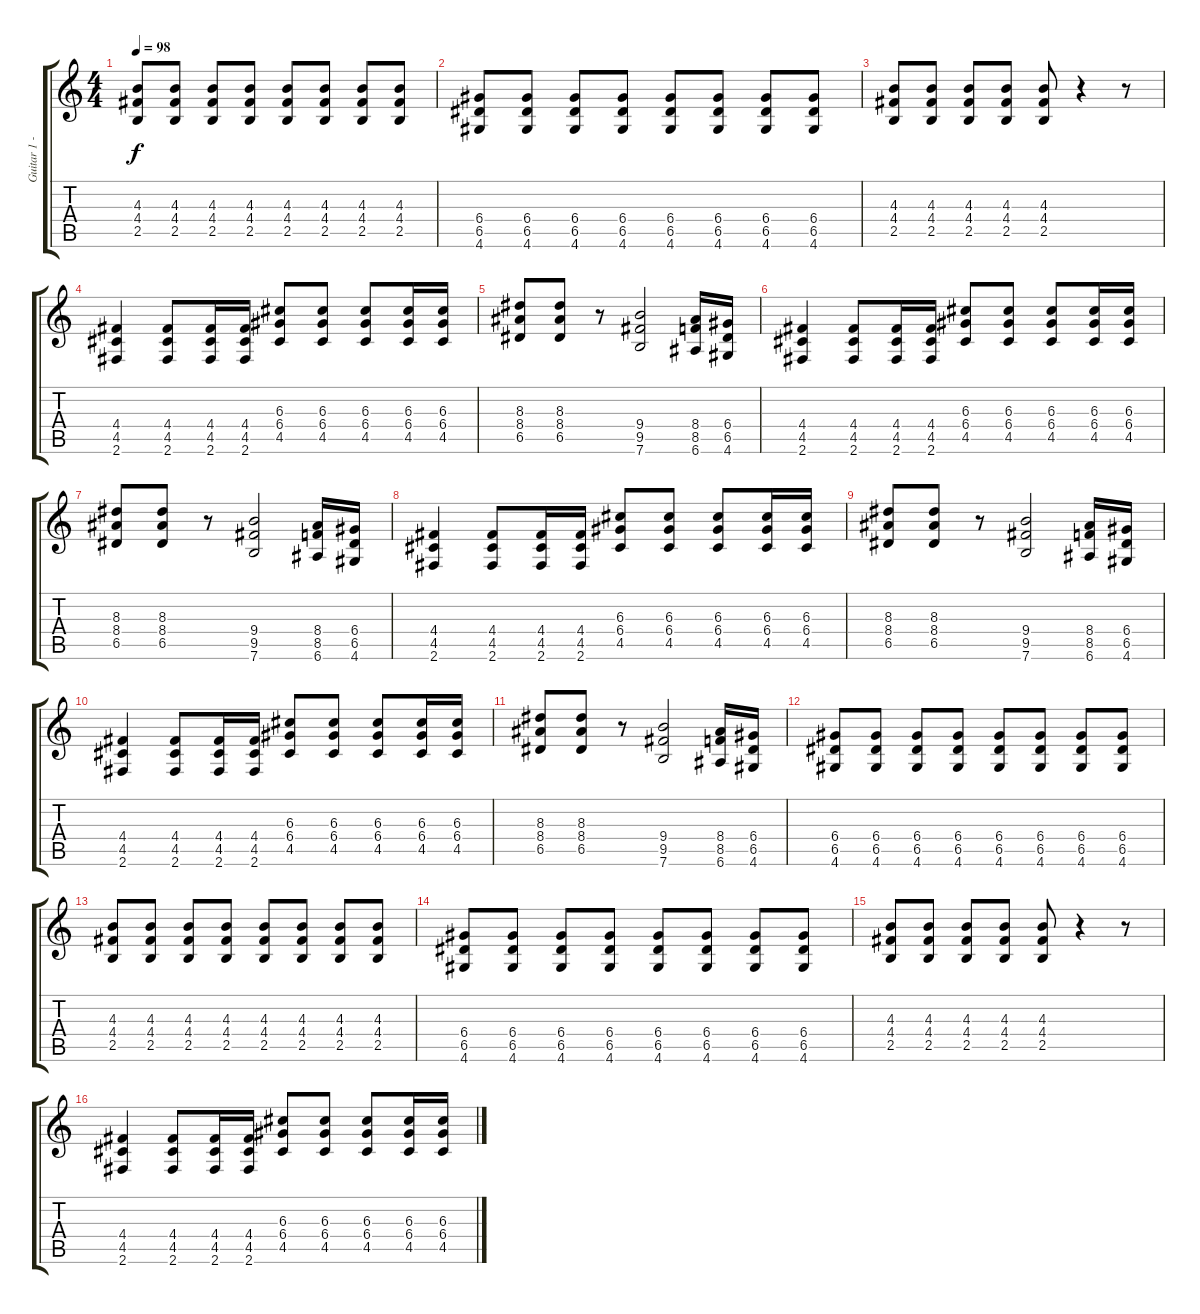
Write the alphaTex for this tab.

\track ("Guitar 1 - Electric" "Guitar 1 -") {instrument electricguitarclean}
\staff {score tabs}
\tuning (E4 B3 G3 D3 A2 E2) {hide}
\ts (4 4)
\tempo 98
\clef g2
\ks c
(4.3 4.4 2.5).8{dy f} (4.3 4.4 2.5).8 (4.3 4.4 2.5).8 (4.3 4.4 2.5).8 (4.3 4.4 2.5).8 (4.3 4.4 2.5).8 (4.3 4.4 2.5).8 (4.3 4.4 2.5).8 |
(6.4 6.5 4.6).8 (6.4 6.5 4.6).8 (6.4 6.5 4.6).8 (6.4 6.5 4.6).8 (6.4 6.5 4.6).8 (6.4 6.5 4.6).8 (6.4 6.5 4.6).8 (6.4 6.5 4.6).8 |
(4.3 4.4 2.5).8 (4.3 4.4 2.5).8 (4.3 4.4 2.5).8 (4.3 4.4 2.5).8 (4.3 4.4 2.5).8 r.4 r.8 |
(4.4 4.5 2.6).4 (4.4 4.5 2.6).8 (4.4 4.5 2.6).16 (4.4 4.5 2.6).16 (6.3 6.4 4.5).8 (6.3 6.4 4.5).8 (6.3 6.4 4.5).8 (6.3 6.4 4.5).16 (6.3 6.4 4.5).16 |
(8.3 8.4 6.5).8 (8.3 8.4 6.5).8 r.8 (9.4 9.5 7.6).2 (8.4 8.5 6.6).16 (6.4 6.5 4.6).16 |
(4.4 4.5 2.6).4 (4.4 4.5 2.6).8 (4.4 4.5 2.6).16 (4.4 4.5 2.6).16 (6.3 6.4 4.5).8 (6.3 6.4 4.5).8 (6.3 6.4 4.5).8 (6.3 6.4 4.5).16 (6.3 6.4 4.5).16 |
(8.3 8.4 6.5).8 (8.3 8.4 6.5).8 r.8 (9.4 9.5 7.6).2 (8.4 8.5 6.6).16 (6.4 6.5 4.6).16 |
(4.4 4.5 2.6).4 (4.4 4.5 2.6).8 (4.4 4.5 2.6).16 (4.4 4.5 2.6).16 (6.3 6.4 4.5).8 (6.3 6.4 4.5).8 (6.3 6.4 4.5).8 (6.3 6.4 4.5).16 (6.3 6.4 4.5).16 |
(8.3 8.4 6.5).8 (8.3 8.4 6.5).8 r.8 (9.4 9.5 7.6).2 (8.4 8.5 6.6).16 (6.4 6.5 4.6).16 |
(4.4 4.5 2.6).4 (4.4 4.5 2.6).8 (4.4 4.5 2.6).16 (4.4 4.5 2.6).16 (6.3 6.4 4.5).8 (6.3 6.4 4.5).8 (6.3 6.4 4.5).8 (6.3 6.4 4.5).16 (6.3 6.4 4.5).16 |
(8.3 8.4 6.5).8 (8.3 8.4 6.5).8 r.8 (9.4 9.5 7.6).2 (8.4 8.5 6.6).16 (6.4 6.5 4.6).16 |
(6.4 6.5 4.6).8 (6.4 6.5 4.6).8 (6.4 6.5 4.6).8 (6.4 6.5 4.6).8 (6.4 6.5 4.6).8 (6.4 6.5 4.6).8 (6.4 6.5 4.6).8 (6.4 6.5 4.6).8 |
(4.3 4.4 2.5).8 (4.3 4.4 2.5).8 (4.3 4.4 2.5).8 (4.3 4.4 2.5).8 (4.3 4.4 2.5).8 (4.3 4.4 2.5).8 (4.3 4.4 2.5).8 (4.3 4.4 2.5).8 |
(6.4 6.5 4.6).8 (6.4 6.5 4.6).8 (6.4 6.5 4.6).8 (6.4 6.5 4.6).8 (6.4 6.5 4.6).8 (6.4 6.5 4.6).8 (6.4 6.5 4.6).8 (6.4 6.5 4.6).8 |
(4.3 4.4 2.5).8 (4.3 4.4 2.5).8 (4.3 4.4 2.5).8 (4.3 4.4 2.5).8 (4.3 4.4 2.5).8 r.4 r.8 |
(4.4 4.5 2.6).4 (4.4 4.5 2.6).8 (4.4 4.5 2.6).16 (4.4 4.5 2.6).16 (6.3 6.4 4.5).8 (6.3 6.4 4.5).8 (6.3 6.4 4.5).8 (6.3 6.4 4.5).16 (6.3 6.4 4.5).16
